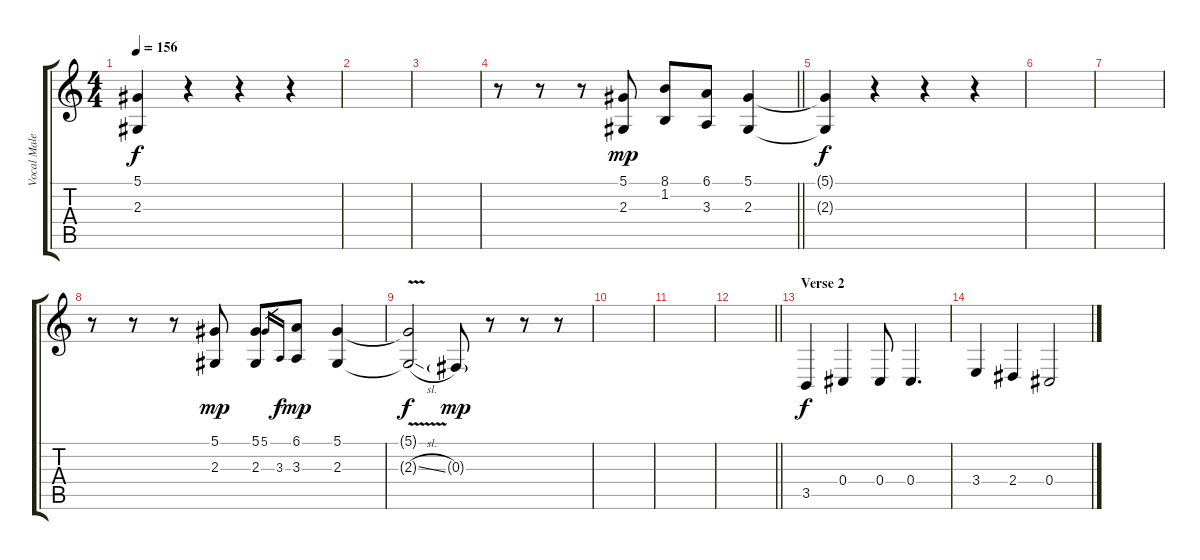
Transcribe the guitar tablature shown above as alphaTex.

\track ("Vocal Male" "Vocal Male") {instrument lead2sawtooth}
\staff {score tabs}
\tuning (Eb4 Bb3 Gb3 Db3 Ab2 Eb2) {hide}
\ts (4 4)
\tempo 156
\clef g2
\ks c
(5.1{t} 2.3{t}).4{dy f} r.4 r.4 r.4 |
|
|
\barLineRight lightlight
r.8 r.8 r.8 (5.1 2.3).8{dy mp} (8.1 1.2).8 (6.1 3.3).8 (5.1 2.3).4 |
(5.1{t} 2.3{t}).4{dy f} r.4 r.4 r.4 |
|
|
r.8 r.8 r.8 (5.1 2.3).8{dy mp} (5.1 2.3).8 5.1.16{gr} 3.3.16{gr dy f} (6.1 3.3).8{dy mp} (5.1 2.3).4 |
(5.1{v t} 2.3{v sl t}).2{dy f} 0.3{g}.8{dy mp} r.8 r.8 r.8 |
|
|
\barLineRight lightlight
|
\section ("" "Verse 2")
3.5.4{dy f} 0.4.4 0.4.8 0.4.4{d} |
3.4.4 2.4.4 0.4.2
